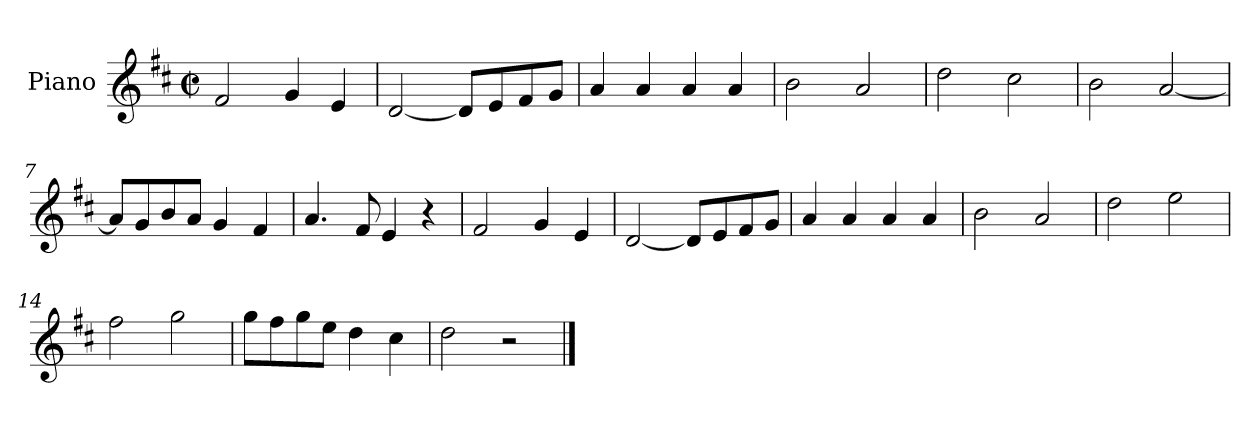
**kern
*part1
*staff1
*I"Piano
*I'Pno.
*clefG2
*k[f#c#]
*M2/2
*met(c|)
=1
2f#/
4g/
4e/
=2
[2d/
8d/L]
8e/
8f#/
8g/J
=3
4a/
4a/
4a/
4a/
=4
2b\
2a/
=5
2dd\
2cc#\
=6
2b\
[2a/
=7
8a/L]
8g/
8b/
8a/J
4g/
4f#/
=8
4.a/
8f#/
4e/
4r
=9
2f#/
4g/
4e/
=10
[2d/
8d/L]
8e/
8f#/
8g/J
!!LO:LB:g=z
=11
4a/
4a/
4a/
4a/
=12
2b\
2a/
=13
2dd\
2ee\
=14
2ff#\
2gg\
=15
8gg\L
8ff#\
8gg\
8ee\J
4dd\
4cc#\
=16
2dd\
2r
==
*-
